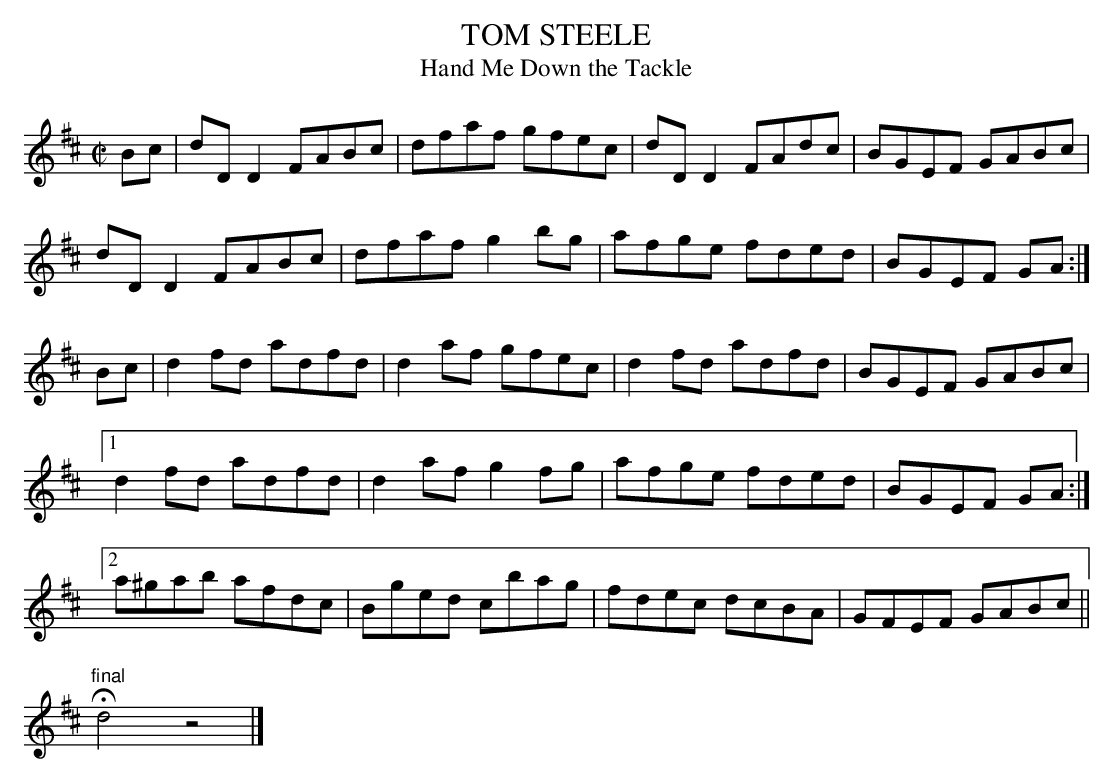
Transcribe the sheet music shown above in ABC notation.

X:1
T:TOM STEELE
T:Hand Me Down the Tackle
Over the years, however, it has become standard practice to "double"
the parts, in which case the "Sligo" second ending (as played by
Coleman) shown above may be used.
M:C|
L:1/8
K:D
Bc|dDD2 FABc|dfaf gfec|dDD2 FAdc|BGEF GABc|
dDD2 FABc|dfaf g2bg|afge fded|BGEF GA:|
Bc|d2fd adfd|d2af gfec|d2fd adfd|BGEF GABc|
[1 d2fd adfd|d2af g2fg|afge fded|BGEF GA :|
[2 a^gab afdc|Bged cbag|fdec dcBA|GFEF GABc||
"final"Hd4z4|]
